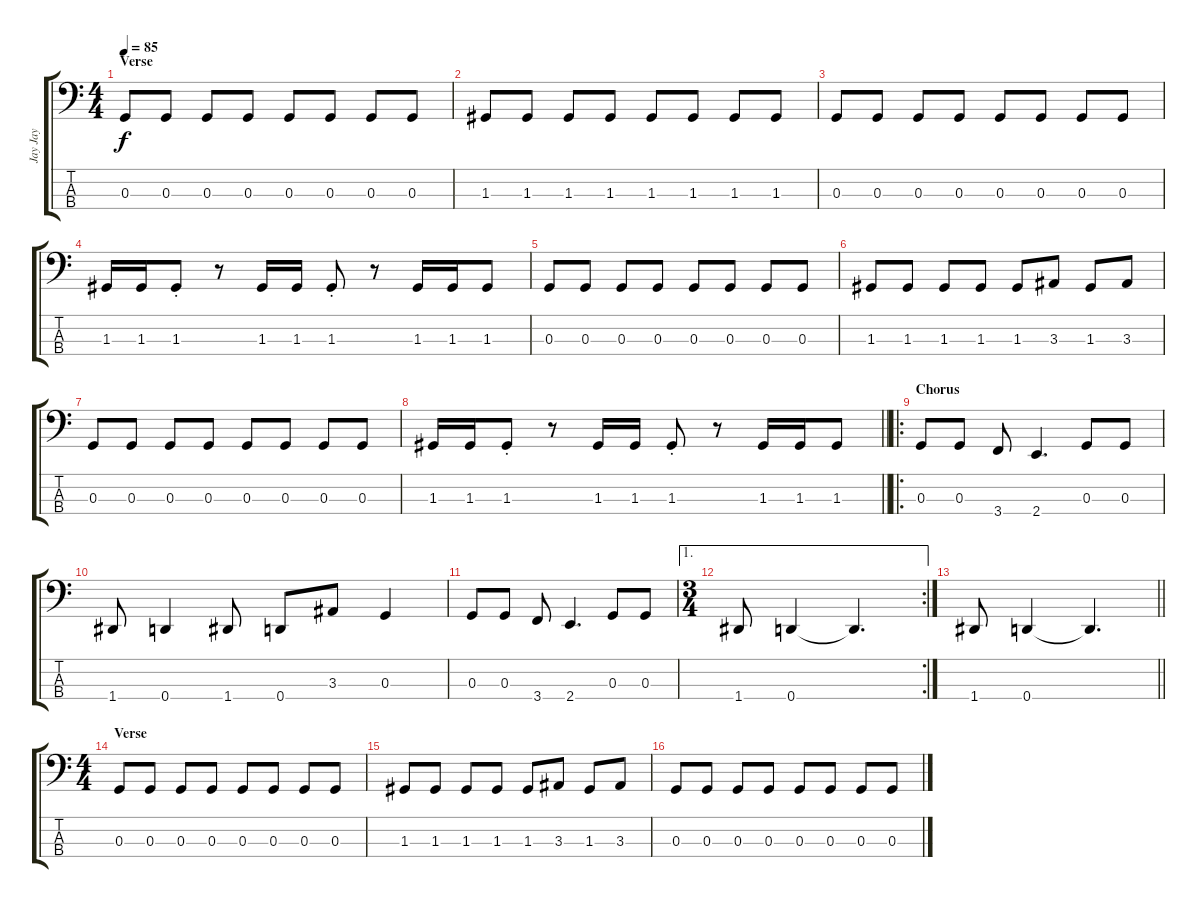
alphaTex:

\track ("Jay Jay" "Jay Jay") {instrument electricbasspick}
\staff {score tabs}
\tuning (F2 C2 G1 D1) {hide}
\ts (4 4)
\section ("" "Verse")
\tempo 85
\clef f4
\ks c
0.3.8{dy f} 0.3.8 0.3.8 0.3.8 0.3.8 0.3.8 0.3.8 0.3.8 |
1.3.8 1.3.8 1.3.8 1.3.8 1.3.8 1.3.8 1.3.8 1.3.8 |
0.3.8 0.3.8 0.3.8 0.3.8 0.3.8 0.3.8 0.3.8 0.3.8 |
1.3.16 1.3.16 1.3{st}.8 r.8 1.3.16 1.3.16 1.3{st}.8 r.8 1.3.16 1.3.16 1.3.8 |
0.3.8 0.3.8 0.3.8 0.3.8 0.3.8 0.3.8 0.3.8 0.3.8 |
1.3.8 1.3.8 1.3.8 1.3.8 1.3.8 3.3.8 1.3.8 3.3.8 |
0.3.8 0.3.8 0.3.8 0.3.8 0.3.8 0.3.8 0.3.8 0.3.8 |
\barLineRight lightlight
1.3.16 1.3.16 1.3{st}.8 r.8 1.3.16 1.3.16 1.3{st}.8 r.8 1.3.16 1.3.16 1.3.8 |
\ro
\section ("" "Chorus")
0.3.8 0.3.8 3.4.8 2.4.4{d} 0.3.8 0.3.8 |
1.4.8 0.4.4 1.4.8 0.4.8 3.3.8 0.3.4 |
0.3.8 0.3.8 3.4.8 2.4.4{d} 0.3.8 0.3.8 |
\ae 1
\rc 2
\ts (3 4)
1.4.8 0.4.4 0.4{t}.4{d} |
\barLineRight lightlight
1.4.8 0.4.4 0.4{t}.4{d} |
\ts (4 4)
\section ("" "Verse")
0.3.8 0.3.8 0.3.8 0.3.8 0.3.8 0.3.8 0.3.8 0.3.8 |
1.3.8 1.3.8 1.3.8 1.3.8 1.3.8 3.3.8 1.3.8 3.3.8 |
0.3.8 0.3.8 0.3.8 0.3.8 0.3.8 0.3.8 0.3.8 0.3.8
